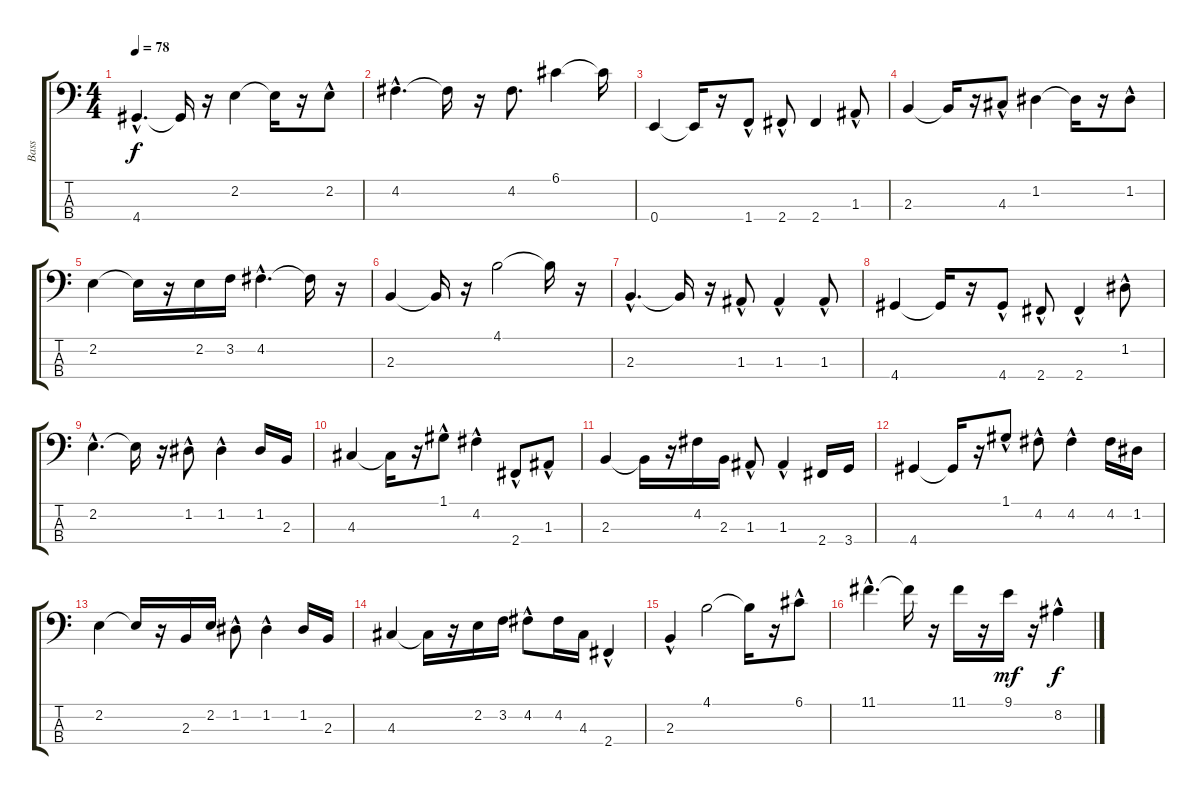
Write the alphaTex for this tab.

\track ("Bass" "Bass") {instrument fretlessbass}
\staff {score tabs}
\tuning (G2 D2 A1 E1) {hide}
\ts (4 4)
\tempo 78
\clef f4
\ks c
4.4{hac}.4{d dy f} 4.4{t}.16 r.16 2.2.4 2.2{t}.16 r.16 2.2{hac}.8 |
4.2{hac}.4{d} 4.2{t}.16 r.16 4.2.8{d} 6.1.4 6.1{t}.16 |
0.4.4 0.4{t}.16 r.16 1.4{hac}.8 2.4{hac}.8 2.4.4 1.3{hac}.8 |
2.3.4 2.3{t}.16 r.16 4.3{hac}.8 1.2.4 1.2{t}.16 r.16 1.2{hac}.8 |
2.2.4 2.2{t}.16 r.16 2.2.16 3.2.16 4.2{hac}.4{d} 4.2{t}.16 r.16 |
2.3.4 2.3{t}.16 r.16 4.1.2 4.1{t}.16 r.16 |
2.3{hac}.4{d} 2.3{t}.16 r.16 1.3{hac}.8 1.3{hac}.4 1.3{hac}.8 |
4.4.4 4.4{t}.16 r.16 4.4{hac}.8 2.4{hac}.8 2.4{hac}.4 1.2{hac}.8 |
2.2{hac}.4{d} 2.2{t}.16 r.16 1.2{hac}.8 1.2{hac}.4 1.2.16 2.3.16 |
4.3.4 4.3{t}.16 r.16 1.1{hac}.8 4.2{hac}.4 2.4{hac}.8 1.3{hac}.8 |
2.3.4 2.3{t}.16 r.16 4.2.16 2.3.16 1.3{hac}.8 1.3{hac}.4 2.4.16 3.4.16 |
4.4.4 4.4{t}.16 r.16 1.1{hac}.8 4.2{hac}.8 4.2{hac}.4 4.2.16 1.2.16 |
2.2.4 2.2{t}.16 r.16 2.3.16 2.2.16 1.2{hac}.8 1.2{hac}.4 1.2.16 2.3.16 |
4.3.4 4.3{t}.16 r.16 2.2.16 3.2.16 4.2{hac}.8 4.2.16 4.3.16 2.4{hac}.4 |
2.3{hac}.4 4.1.2 4.1{t}.16 r.16 6.1{hac}.8 |
11.1{hac}.4{d} 11.1{t}.16 r.16 11.1.16 r.16 9.1.16{dy mf} r.16 8.2{hac}.4{dy f}
